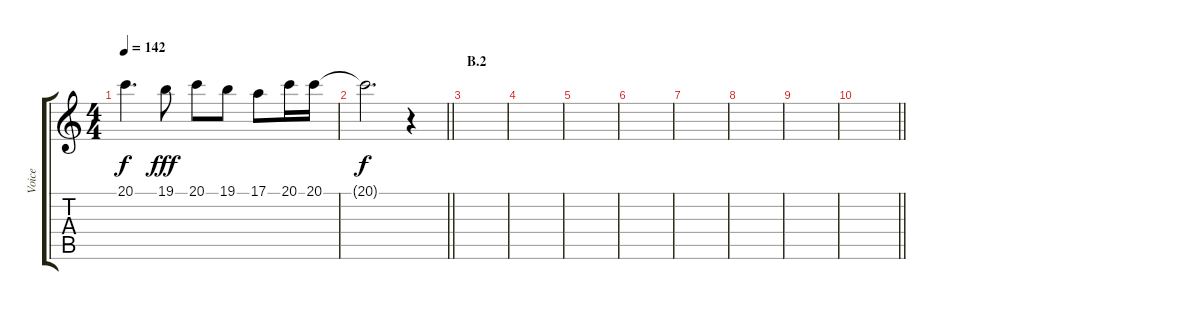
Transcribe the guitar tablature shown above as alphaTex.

\track ("Voice" "Voice") {instrument piccolo}
\staff {score tabs}
\tuning (E4 B3 G3 D3 A2 E2) {hide}
\ts (4 4)
\tempo 142
\clef g2
\ks c
20.1{t}.4{d dy f} 19.1.8{dy fff} 20.1.8 19.1.8 17.1.8 20.1.16 20.1.16 |
\barLineRight lightlight
20.1{t}.2{d dy f} r.4 |
\section ("" "B.2")
|
|
|
|
|
|
|
\barLineRight lightlight
